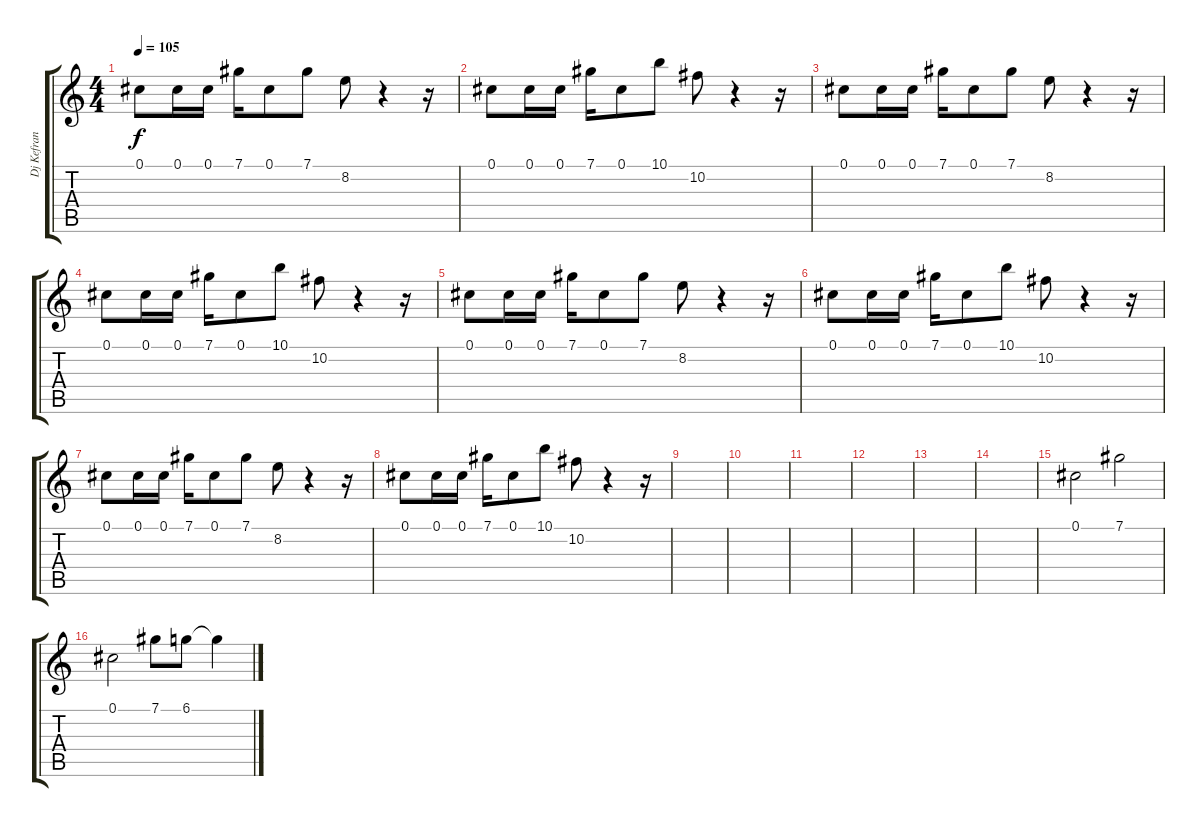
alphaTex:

\track ("Dj Kefran" "Dj Kefran") {instrument electricguitarclean}
\staff {score tabs}
\tuning (Db4 Ab3 E3 B2 Gb2 B1) {hide}
\ts (4 4)
\tempo 105
\clef g2
\ks c
0.1.8{dy f instrument electricguitarclean} 0.1.16 0.1.16 7.1.16 0.1.8 7.1.8 8.2.8 r.4 r.16 |
0.1.8 0.1.16 0.1.16 7.1.16 0.1.8 10.1.8 10.2.8 r.4 r.16 |
0.1.8 0.1.16 0.1.16 7.1.16 0.1.8 7.1.8 8.2.8 r.4 r.16 |
0.1.8 0.1.16 0.1.16 7.1.16 0.1.8 10.1.8 10.2.8 r.4 r.16 |
0.1.8 0.1.16 0.1.16 7.1.16 0.1.8 7.1.8 8.2.8 r.4 r.16 |
0.1.8 0.1.16 0.1.16 7.1.16 0.1.8 10.1.8 10.2.8 r.4 r.16 |
0.1.8 0.1.16 0.1.16 7.1.16 0.1.8 7.1.8 8.2.8 r.4 r.16 |
0.1.8 0.1.16 0.1.16 7.1.16 0.1.8 10.1.8 10.2.8 r.4 r.16 |
|
|
|
|
|
|
0.1.2{instrument vibraphone} 7.1.2 |
0.1.2 7.1.8 6.1.8 6.1{t}.4
